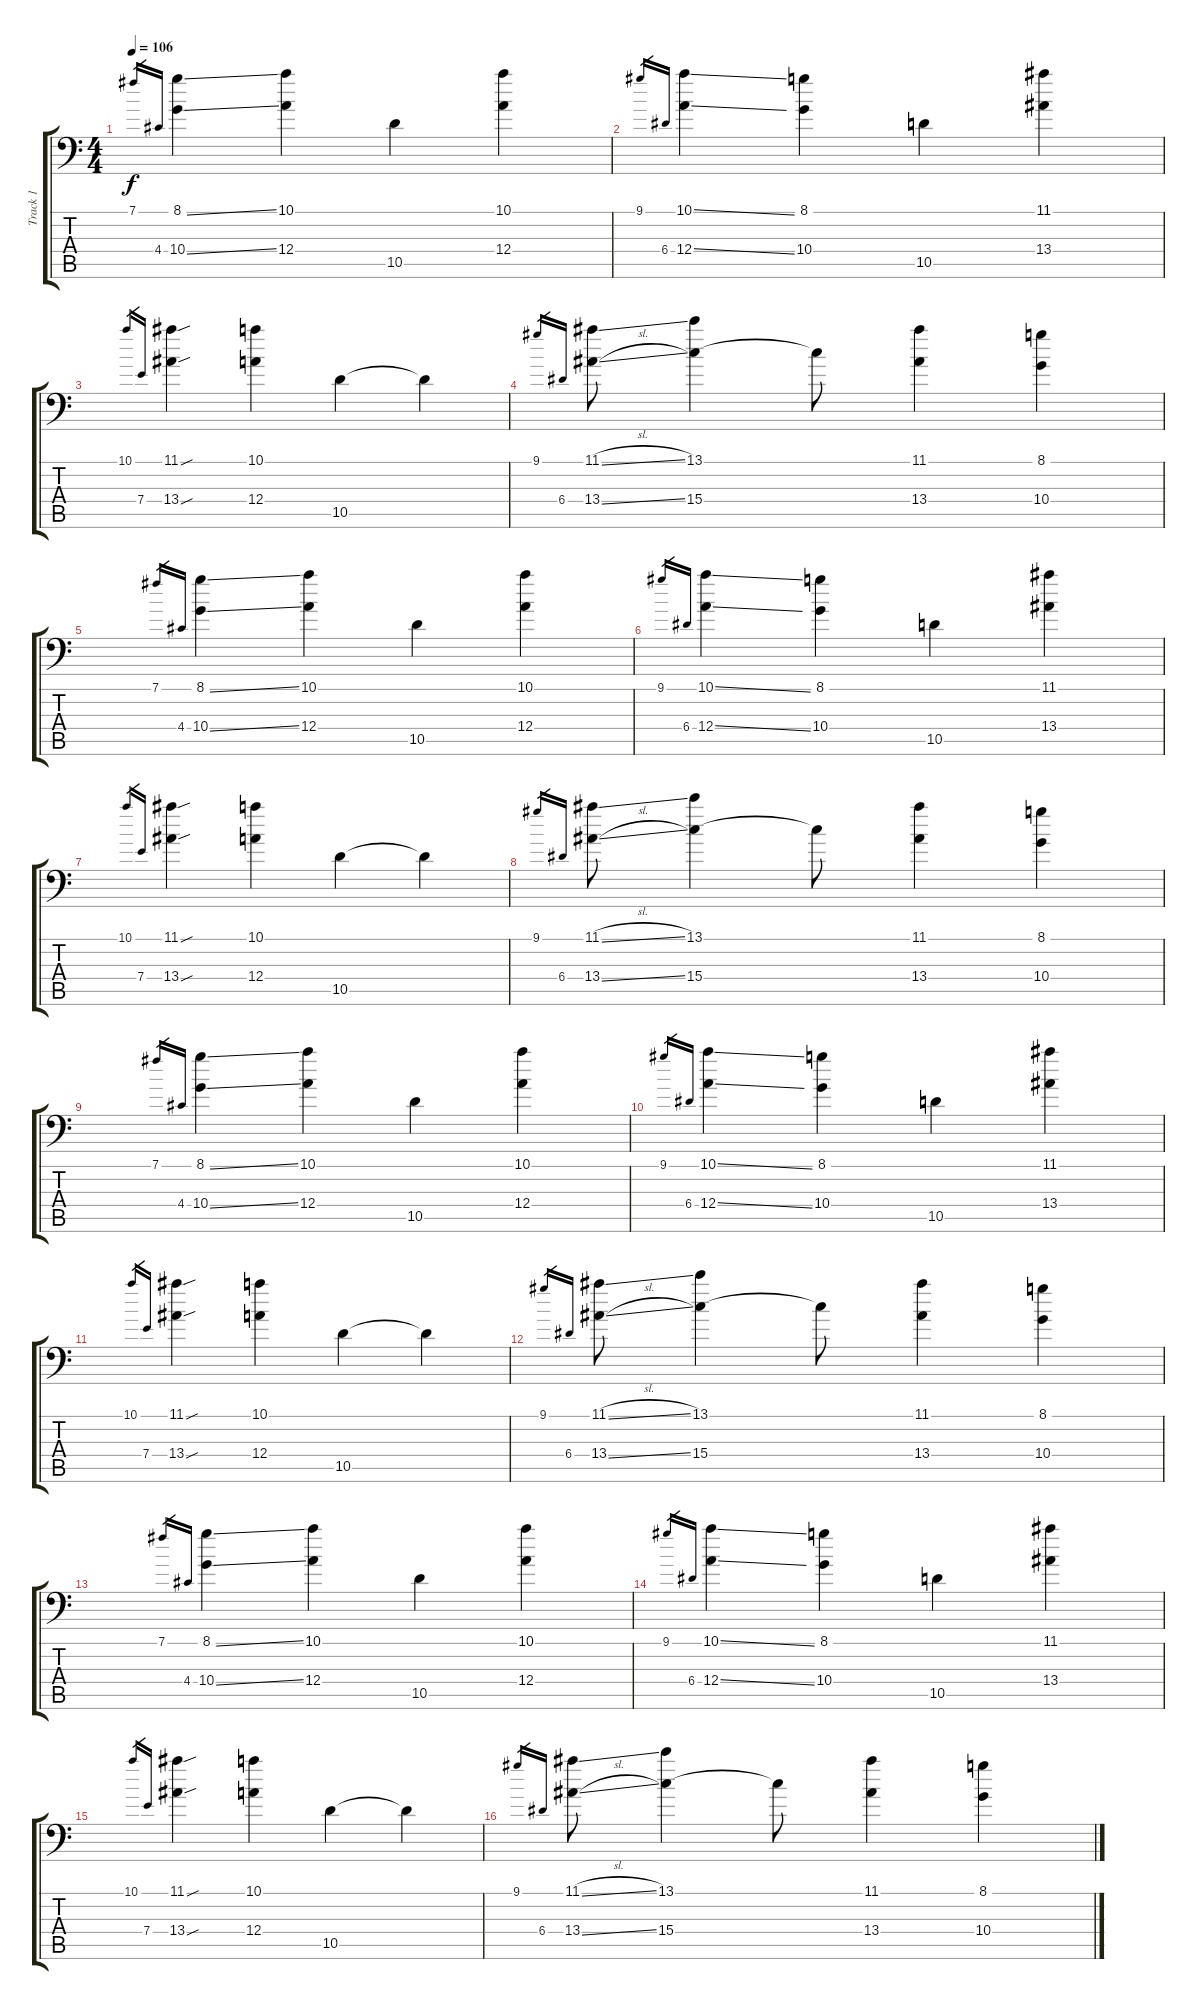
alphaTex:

\track ("Track 1" "Track 1") {instrument acousticguitarnylon}
\staff {score tabs}
\tuning (B3 Gb3 D3 A2 E2 A1) {hide}
\ts (4 4)
\tempo 106
\clef f4
\ks c
7.1.16{gr dy f} 4.4.16{gr} (8.1{ss} 10.4{ss}).4 (10.1 12.4).4 10.5.4 (10.1 12.4).4 |
9.1.16{gr} 6.4.16{gr} (10.1{ss} 12.4{ss}).4 (8.1 10.4).4 10.5.4 (11.1 13.4).4 |
10.1.16{gr} 7.4.16{gr} (11.1{sou} 13.4{sou}).4 (10.1 12.4).4 10.5.4 10.5{t}.4 |
9.1.16{gr} 6.4.16{gr} (11.1{sl} 13.4{sl}).8 (13.1 15.4).4 15.4{t}.8 (11.1 13.4).4 (8.1 10.4).4 |
7.1.16{gr} 4.4.16{gr} (8.1{ss} 10.4{ss}).4 (10.1 12.4).4 10.5.4 (10.1 12.4).4 |
9.1.16{gr} 6.4.16{gr} (10.1{ss} 12.4{ss}).4 (8.1 10.4).4 10.5.4 (11.1 13.4).4 |
10.1.16{gr} 7.4.16{gr} (11.1{sou} 13.4{sou}).4 (10.1 12.4).4 10.5.4 10.5{t}.4 |
9.1.16{gr} 6.4.16{gr} (11.1{sl} 13.4{sl}).8 (13.1 15.4).4 15.4{t}.8 (11.1 13.4).4 (8.1 10.4).4 |
7.1.16{gr} 4.4.16{gr} (8.1{ss} 10.4{ss}).4 (10.1 12.4).4 10.5.4 (10.1 12.4).4 |
9.1.16{gr} 6.4.16{gr} (10.1{ss} 12.4{ss}).4 (8.1 10.4).4 10.5.4 (11.1 13.4).4 |
10.1.16{gr} 7.4.16{gr} (11.1{sou} 13.4{sou}).4 (10.1 12.4).4 10.5.4 10.5{t}.4 |
9.1.16{gr} 6.4.16{gr} (11.1{sl} 13.4{sl}).8 (13.1 15.4).4 15.4{t}.8 (11.1 13.4).4 (8.1 10.4).4 |
7.1.16{gr} 4.4.16{gr} (8.1{ss} 10.4{ss}).4 (10.1 12.4).4 10.5.4 (10.1 12.4).4 |
9.1.16{gr} 6.4.16{gr} (10.1{ss} 12.4{ss}).4 (8.1 10.4).4 10.5.4 (11.1 13.4).4 |
10.1.16{gr} 7.4.16{gr} (11.1{sou} 13.4{sou}).4 (10.1 12.4).4 10.5.4 10.5{t}.4 |
9.1.16{gr} 6.4.16{gr} (11.1{sl} 13.4{sl}).8 (13.1 15.4).4 15.4{t}.8 (11.1 13.4).4 (8.1 10.4).4
